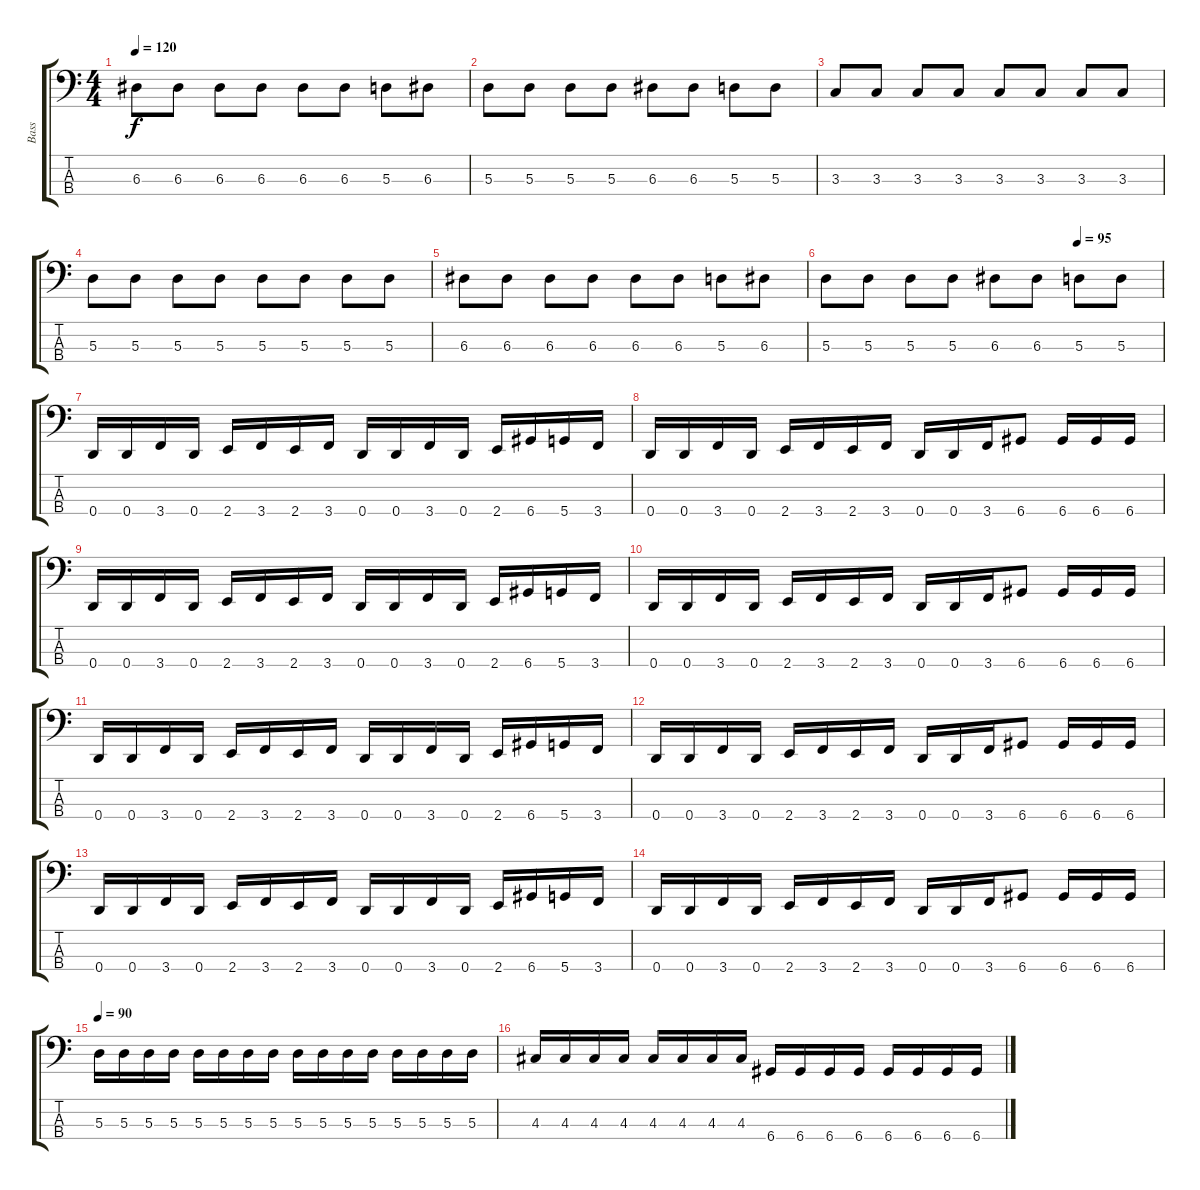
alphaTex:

\track ("Bass" "Bass") {instrument electricbassfinger}
\staff {score tabs}
\tuning (G2 D2 A1 D1) {hide}
\ts (4 4)
\tempo 120
\clef f4
\ks c
6.3.8{dy f} 6.3.8 6.3.8 6.3.8 6.3.8 6.3.8 5.3.8 6.3.8 |
5.3.8 5.3.8 5.3.8 5.3.8 6.3.8 6.3.8 5.3.8 5.3.8 |
3.3.8 3.3.8 3.3.8 3.3.8 3.3.8 3.3.8 3.3.8 3.3.8 |
5.3.8 5.3.8 5.3.8 5.3.8 5.3.8 5.3.8 5.3.8 5.3.8 |
6.3.8 6.3.8 6.3.8 6.3.8 6.3.8 6.3.8 5.3.8 6.3.8 |
\tempo (95 0.75)
5.3.8 5.3.8 5.3.8 5.3.8 6.3.8 6.3.8 5.3.8 5.3.8 |
0.4.16 0.4.16 3.4.16 0.4.16 2.4.16 3.4.16 2.4.16 3.4.16 0.4.16 0.4.16 3.4.16 0.4.16 2.4.16 6.4.16 5.4.16 3.4.16 |
0.4.16 0.4.16 3.4.16 0.4.16 2.4.16 3.4.16 2.4.16 3.4.16 0.4.16 0.4.16 3.4.16 6.4.8 6.4.16 6.4.16 6.4.16 |
0.4.16 0.4.16 3.4.16 0.4.16 2.4.16 3.4.16 2.4.16 3.4.16 0.4.16 0.4.16 3.4.16 0.4.16 2.4.16 6.4.16 5.4.16 3.4.16 |
0.4.16 0.4.16 3.4.16 0.4.16 2.4.16 3.4.16 2.4.16 3.4.16 0.4.16 0.4.16 3.4.16 6.4.8 6.4.16 6.4.16 6.4.16 |
0.4.16 0.4.16 3.4.16 0.4.16 2.4.16 3.4.16 2.4.16 3.4.16 0.4.16 0.4.16 3.4.16 0.4.16 2.4.16 6.4.16 5.4.16 3.4.16 |
0.4.16 0.4.16 3.4.16 0.4.16 2.4.16 3.4.16 2.4.16 3.4.16 0.4.16 0.4.16 3.4.16 6.4.8 6.4.16 6.4.16 6.4.16 |
0.4.16 0.4.16 3.4.16 0.4.16 2.4.16 3.4.16 2.4.16 3.4.16 0.4.16 0.4.16 3.4.16 0.4.16 2.4.16 6.4.16 5.4.16 3.4.16 |
0.4.16 0.4.16 3.4.16 0.4.16 2.4.16 3.4.16 2.4.16 3.4.16 0.4.16 0.4.16 3.4.16 6.4.8 6.4.16 6.4.16 6.4.16 |
\tempo 90
5.3.16 5.3.16 5.3.16 5.3.16 5.3.16 5.3.16 5.3.16 5.3.16 5.3.16 5.3.16 5.3.16 5.3.16 5.3.16 5.3.16 5.3.16 5.3.16 |
4.3.16 4.3.16 4.3.16 4.3.16 4.3.16 4.3.16 4.3.16 4.3.16 6.4.16 6.4.16 6.4.16 6.4.16 6.4.16 6.4.16 6.4.16 6.4.16
